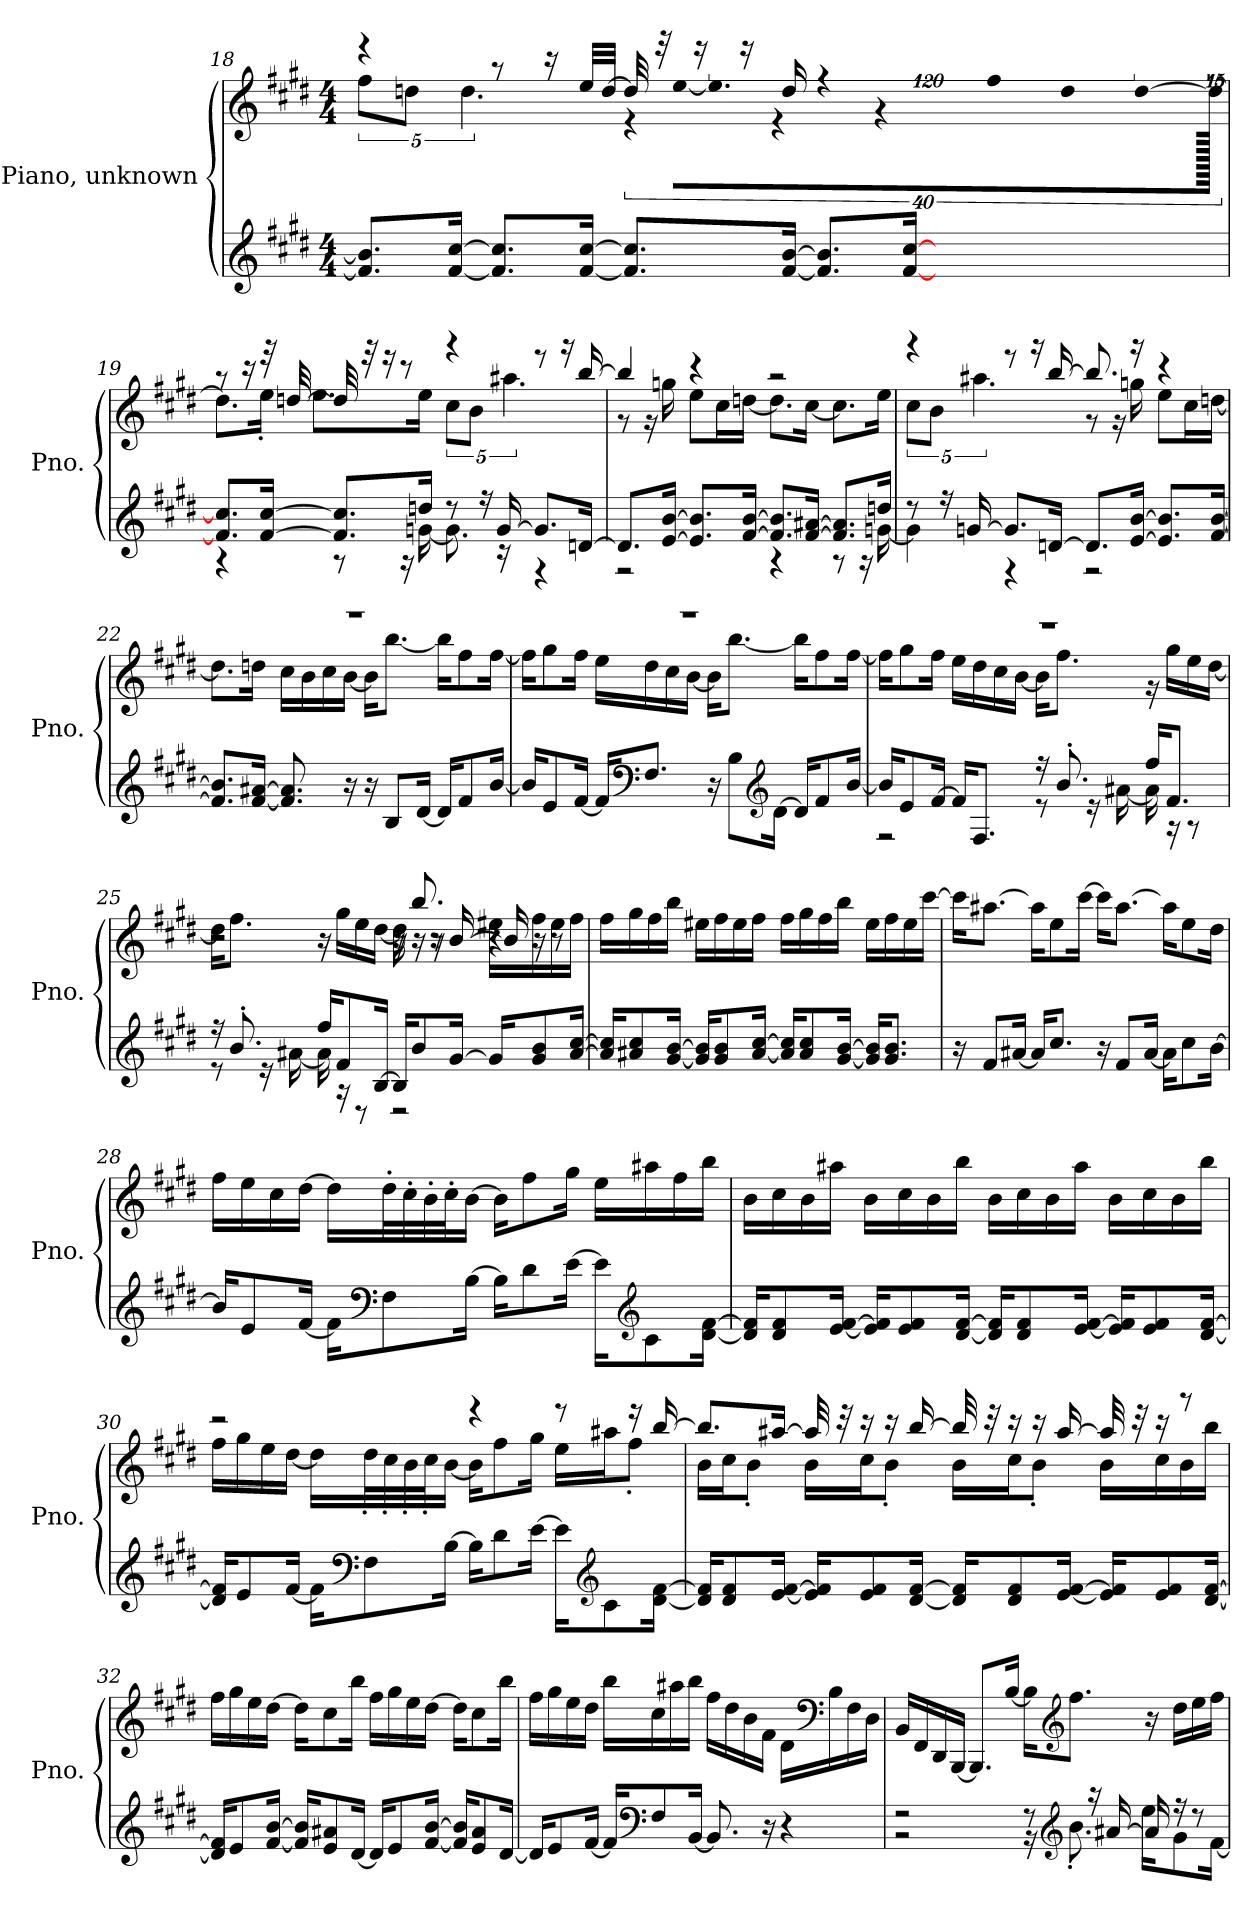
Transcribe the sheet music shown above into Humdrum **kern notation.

**kern	**kern
*part1	*part1
*staff2	*staff1
*I"Piano, unknown	*
*I'Pno.	*
!!LO:PB:g=z
*clefG2	*clefG2
*k[f#c#g#d#]	*k[f#c#g#d#]
*M4/4	*M4/4
=18	=18
*	*^
8.f#/] 8.b/]L	4r	10ff#\L
.	.	10ddn\J
[16f#/ [16cc#/Jk	.	.
.	.	5.dd\
8.f#/] 8.cc#/]L	8r	.
.	16r	.
[16f#/ [16cc#/Jk	32ee/LLL	.
.	[32dd/JJJ	.
!	!	!LO:N:vis=32
8.f#/] 8.cc#/]L	32dd/]	640%23r
.	32r	.
!	!	!LO:N:vis=32
.	.	[640%23ee\KLL
.	16r	.
!	!	!LO:N:vis=16.
.	.	960%103ee\JJ]
.	16r	.
!	!	!LO:N:vis=32
.	.	640%23r
[16f#/ [16b/Jk	16dd/	.
!	!	!LO:N:vis=16
.	.	1920%137r
8.f#/] 8.b/]L	4r	.
!	!	!LO:N:vis=16
.	.	1920%137ff#\LL
!	!	!LO:N:vis=16
.	.	1920%137dd\
.	.	[240%17dd\J
[16f#/ [16cc#/Jk	.	.
1920ryy	1920ryy	1920dd\_
!!LO:LB:g=z	!!
=19	=19	=19
*^	*	*
8.f#/] 8.cc#/]L	4r	8r	8.dd\L]
.	.	16r	.
[16f#/ [16cc#/Jk	.	32r	16ee'\Jk
.	.	[32ddn/	.
8.f#/] 8.cc#/]L	8r	32dd/]	8.ee\L
.	.	32r	.
.	.	16r	.
.	16r	8r	.
16ddn/Jk	[16gn\	.	16ee\Jk
8r	8.g\]	4r	10cc#\L
.	.	.	10b\J
16r	.	.	.
[16g/	16r	.	.
.	.	.	5.aa#X\
8.g/L]	4r	8r	.
.	.	16r	.
[16dn/Jk	.	[16bb/	.
=20	=20	=20	=20
8.d/L]	2r	4bb/]	8r
.	.	.	16r
[16e/ [16b/Jk	.	.	16ggn\
8.e/] 8.b/]L	.	4r	8ee\L
.	.	.	16cc#\L
[16f#/ [16b/Jk	.	.	[16ddn\JJ
8.f#/] 8.b/]L	4r	2r	8.dd\L]
[16f#/ [16a#X/Jk	.	.	[16cc#\Jk
8.f#/] 8.a#/]L	8r	.	8.cc#\L]
.	16r	.	.
16ddn/Jk	[16gn\	.	16ee\Jk
!!LO:LB:g=z	!!
=21	=21	=21	=21
8r	4g\]	4r	10cc#\L
.	.	.	10b\J
16r	.	.	.
[16gn/	.	.	.
.	.	.	5.aa#X\
8.g/L]	4r	8r	.
.	.	16r	.
[16dn/Jk	.	[16bb/	.
8.d/L]	2r	8.bb/]	8r
.	.	.	16r
[16e/ [16b/Jk	.	16r	16ggn\
8.e/] 8.b/]L	.	4r	8ee\L
.	.	.	16cc#\L
[16f#/ [16b/Jk	.	.	[16ddn\JJ
*v	*v	*	*
=22	=22	=22
8.f#/] 8.b/]L	1r	8.dd\L]
[16f#/ [16a#X/Jk	.	16ddn\Jk
8.f#/] 8.a#/]	.	16cc#\LL
.	.	16b\
.	.	16cc#\
16r	.	[16b\JJ
16r	.	16b\KL]
8B/L	.	[8.bb\J
[16d#/Jk	.	.
16d#/KL]	.	16bb\KL]
8f#/	.	8ff#\
[16b/Jk	.	[16ff#\Jk
!!LO:LB:g=z	!!
=23	=23	=23
16b/KL]	1r	16ff#\KL]
8e/	.	8gg#\
[16f#/Jk	.	16ff#\Jk
16f#/KL]	.	16ee\LL
*clefF4	*	*
8.F#/J	.	16dd#\
.	.	16cc#\
.	.	[16b\JJ
16r	.	16b\KL]
8B\L	.	[8.bb\J
*clefG2	*	*
[16d#\Jk	.	.
16d#/KL]	.	16bb\KL]
8f#/	.	8ff#\
[16b/Jk	.	[16ff#\Jk
=24	=24	=24
*^	*	*
16b/KL]	2r	1r	16ff#\KL]
8e/	.	.	8gg#\
[16f#/Jk	.	.	16ff#\Jk
16f#/KL]	.	.	16ee\LL
8.F#/J	.	.	16dd#\
.	.	.	16cc#\
.	.	.	[16b\JJ
16r	8r	.	16b\KL]
8.b'/	.	.	8.ff#\J
.	16r	.	.
.	[16a#X\	.	.
16ff#/KL	16a#\]	.	16r
8.f#/J	16r	.	16gg#\LL
.	8r	.	16ee\
.	.	.	[16dd#\JJ
!!LO:LB:g=z
=25	=25	=25	=25
*	*	*	*^
16r	8r	2r	16dd#\KL]	2r
8.b'/	.	.	8.ff#\J	.
.	16r	.	.	.
.	[16a#X\	.	.	.
16ff#/KL	16a#\]	.	16r	.
8f#/	16r	.	16gg#\LL	.
.	8r	.	16ee\	.
[16B/Jk	.	.	[16dd#\JJ	.
16B/KL]	2r	16r	16dd#\]	8r
8b/	.	8.bb/	16r	.
.	.	.	8r	16r
[16g#/Jk	.	.	.	[16b/
16g#/KL]	.	4r	16ee#X\LL	16b/]
8g#/ 8b/	.	.	16ff#\	16r
.	.	.	16ee#\	8r
[16a#/ [16cc#/Jk	.	.	16ff#\JJ	.
*v	*v	*	*	*
*	*v	*v	*v
=26	=26
16a#/] 16cc#/]KL	16ff#\LL
8a#X/ 8cc#/	16gg#\
.	16ff#\
[16g#/ [16b/Jk	16bb\JJ
16g#/] 16b/]KL	16ee#X\LL
8g#/ 8b/	16ff#\
.	16ee#\
[16a#/ [16cc#/Jk	16ff#\JJ
16a#/] 16cc#/]KL	16ff#\LL
8a#/ 8cc#/	16gg#\
.	16ff#\
[16g#/ [16b/Jk	16bb\JJ
16g#/] 16b/]KL	16ee#\LL
8.g#/ 8.b/J	16ff#\
.	16ee#\
.	[16ccc#\JJ
!!LO:LB:g=z
=27	=27
16r	16ccc#\KL]
8f#/L	[8.aa#X\J
[16a#X/Jk	.
16a#/KL]	16aa#\KL]
8.cc#/J	8ee\
.	[16ccc#\Jk
16r	16ccc#\KL]
8f#/L	[8.aa#\J
[16a#/Jk	.
16a#\KL]	16aa#\KL]
8cc#\	8ee\
[16b\Jk	16dd#\Jk
=28	=28
16b/KL]	16ff#\LL
8e/	16ee\
.	16cc#\
[16f#/Jk	[16dd#\JJ
16f#\KL]	16dd#\LL]
*clefF4	*
8F#\	32dd#'\L
.	32cc#'\
.	32b'\
.	32cc#'\J
[16B\Jk	[16b\JJ
16B\KL]	16b\KL]
8d#\	8ff#\
[16e\Jk	16gg#\Jk
16e\KL]	16ee\LL
*clefG2	*
8c#\	16aa#X\
.	16ff#\
[16d#\ [16f#\Jk	16bb\JJ
!!LO:PB:g=z
=29	=29
16d#/] 16f#/]KL	16b\LL
8d#/ 8f#/	16cc#\
.	16b\
[16e/ [16f#/Jk	16aa#X\JJ
16e/] 16f#/]KL	16b\LL
8e/ 8f#/	16cc#\
.	16b\
[16d#/ [16f#/Jk	16bb\JJ
16d#/] 16f#/]KL	16b\LL
8d#/ 8f#/	16cc#\
.	16b\
[16e/ [16f#/Jk	16aa#\JJ
16e/] 16f#/]KL	16b\LL
8e/ 8f#/	16cc#\
.	16b\
[16d#/ [16f#/Jk	16bb\JJ
=30	=30
*	*^
16d#/] 16f#/]KL	2r	16ff#\LL
8e/	.	16gg#\
.	.	16ee\
[16f#/Jk	.	[16dd#\JJ
16f#\KL]	.	16dd#\LL]
*clefF4	*	*
8F#\	.	32dd#'\L
.	.	32cc#'\
.	.	32b'\
.	.	32cc#'\J
[16B\Jk	.	[16b\JJ
16B\KL]	4r	16b\KL]
8d#\	.	8ff#\
[16e\Jk	.	16gg#\Jk
16e\KL]	8r	16ee\LL
*clefG2	*	*
8c#\	.	16aa#X\J
.	16r	8ff#'\J
[16d#\ [16f#\Jk	[16bb/	.
!!LO:LB:g=z	!!
=31	=31	=31
16d#/] 16f#/]KL	8.bb/L]	16b\LL
8d#/ 8f#/	.	16cc#\J
.	.	8b'\J
[16e/ [16f#/Jk	[16aa#X/Jk	.
16e/] 16f#/]KL	32aa#/]	16b\LL
.	32r	.
8e/ 8f#/	16r	16cc#\J
.	16r	8b'\J
[16d#/ [16f#/Jk	[16bb/	.
16d#/] 16f#/]KL	32bb/]	16b\LL
.	32r	.
8d#/ 8f#/	16r	16cc#\J
.	16r	8b'\J
[16e/ [16f#/Jk	[16aa#/	.
16e/] 16f#/]KL	32aa#/]	16b\LL
.	32r	.
8e/ 8f#/	16r	16cc#\
.	8r	16b\
[16d#/ [16f#/Jk	.	16bb\JJ
*	*v	*v
=32	=32
16d#/] 16f#/]KL	16ff#\LL
8e/	16gg#\
.	16ee\
[16f#/ [16b/Jk	[16dd#\JJ
16f#/] 16b/]KL	16dd#\KL]
8e/ 8a#X/	8cc#\
[16d#/Jk	16bb\Jk
16d#/KL]	16ff#\LL
8e/	16gg#\
.	16ee\
[16f#/ [16b/Jk	[16dd#\JJ
16f#/] 16b/]KL	16dd#\KL]
8e/ 8a#/	8cc#\
[16d#/Jk	16bb\Jk
!!LO:LB:g=z
=33	=33
16d#/KL]	16ff#\LL
8e/	16gg#\
.	16ee\
[16f#/Jk	16dd#\JJ
16f#/KL]	16bb\LL
*clefF4	*
8F#/	16cc#\
.	16aa#X\
[16BB/Jk	16bb\JJ
8.BB/]	16ff#\LL
.	16dd#\
.	16b\
16r	16f#\JJ
4r	16d#\LL
*	*clefF4
.	16B\
.	16F#\
.	16D#\JJ
=34	=34
*^	*
2r	2r	16BB/LL
.	.	16FF#/
.	.	16DD#/
.	.	[16BBB/JJ
.	.	8.BBB/L]
.	.	[16B/Jk
8r	16r	16B\KL]
*clefG2	*	*clefG2
.	8.b'\	8.ff#\J
16r	.	.
[16a#X/	.	.
16a#/]	16ee\KL	16r
16r	8g#\	16dd#\LL
8r	.	16ee\
.	[16f#\Jk	16ff#\JJ
*v	*v	*
=	=
*-	*-
